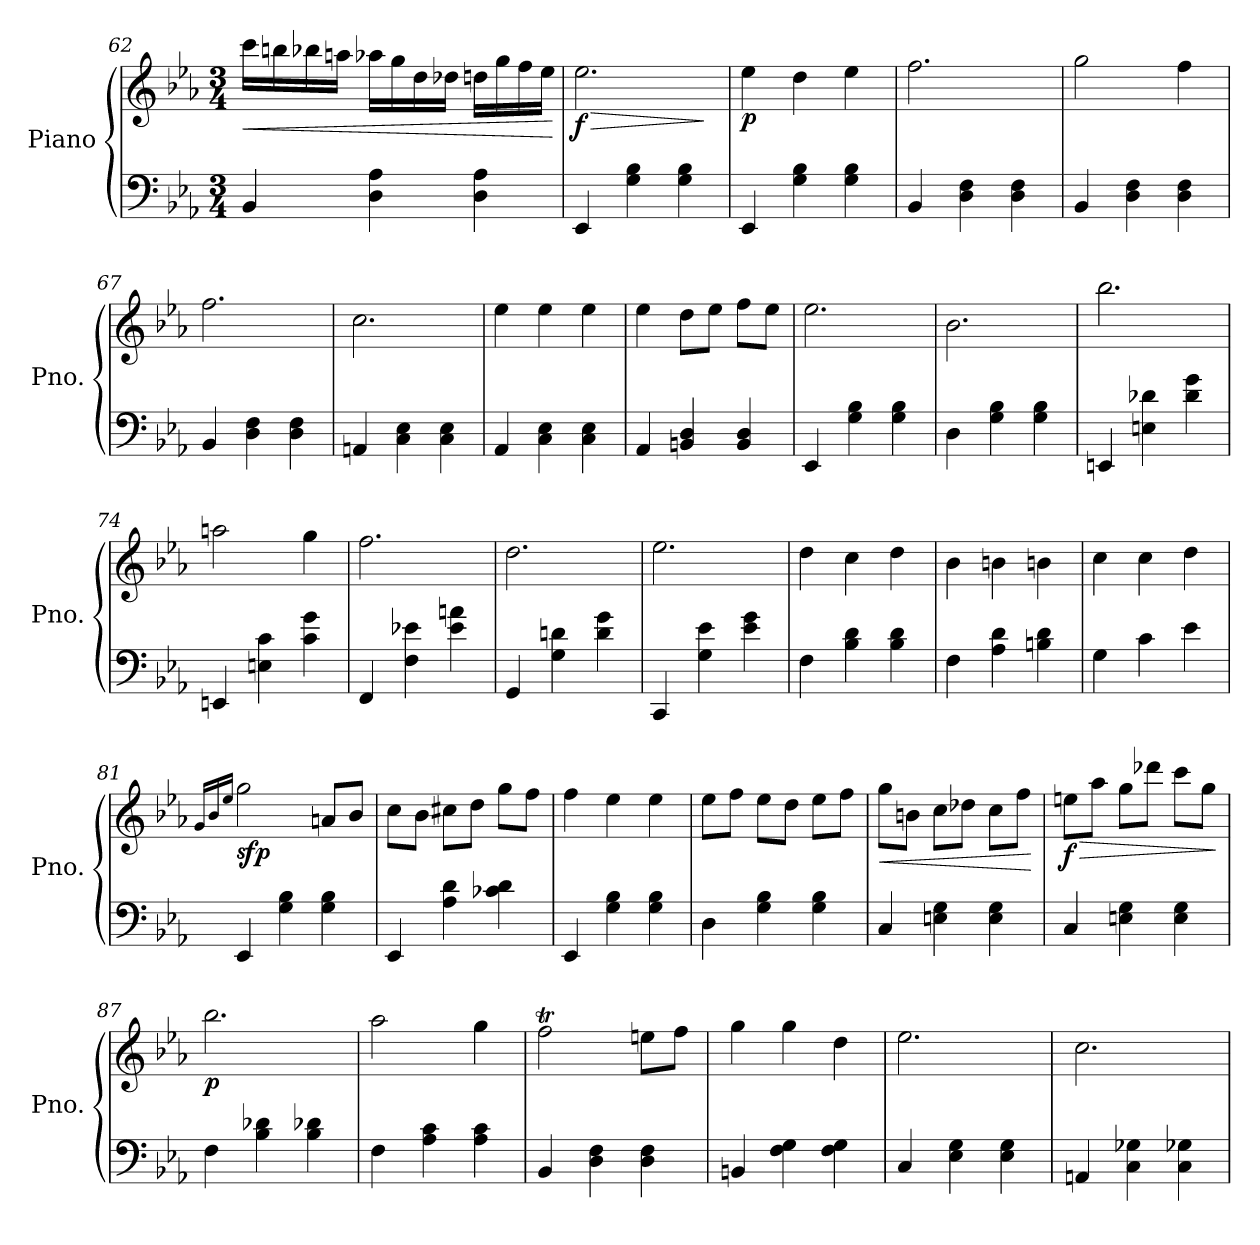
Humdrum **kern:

**kern	**kern	**dynam
*part1	*part1	*part1
*staff2	*staff1	*staff1/2
*I"Piano	*	*
*I'Pno.	*	*
!!LO:LB:g=z
*clefF4	*clefG2	*
*k[b-e-a-]	*k[b-e-a-]	*
*M3/4	*M3/4	*
=62	=62	=62
!	!	!LO:HP:b
4BB-/	16ccc\LL	<
.	16bbn\	.
.	16bb-X\	.
.	16aan\JJ	.
4D\ 4A-\	16aa-X\LL	.
.	16gg\	.
.	16dd\	.
.	16dd-X\JJ	.
4D\ 4A-\	16ddn\LL	.
.	16gg\	.
.	16ff\	.
.	16ee-\JJ	.
.	.	[
=63	=63	=63
!	!	!LO:HP:b
!	!	!LO:DY:n=1:b
4EE-/	2.ee-\	> f
4G\ 4B-\	.	.
4G\ 4B-\	.	.
.	.	]
=64	=64	=64
!	!	!LO:DY:b
4EE-/	4ee-\	p
4G\ 4B-\	4dd\	.
4G\ 4B-\	4ee-\	.
=65	=65	=65
4BB-/	2.ff\	.
4D\ 4F\	.	.
4D\ 4F\	.	.
=66	=66	=66
4BB-/	2gg\	.
4D\ 4F\	.	.
4D\ 4F\	4ff\	.
=67	=67	=67
4BB-/	2.ff\	.
4D\ 4F\	.	.
4D\ 4F\	.	.
=68	=68	=68
4AAn/	2.cc\	.
4C\ 4E-\	.	.
4C\ 4E-\	.	.
=69	=69	=69
4AA-/	4ee-\	.
4C\ 4E-\	4ee-\	.
4C\ 4E-\	4ee-\	.
!!LO:LB:g=z
=70	=70	=70
4AA-/	4ee-\	.
4BBn/ 4D/	8dd\L	.
.	8ee-\J	.
4BB/ 4D/	8ff\L	.
.	8ee-\J	.
=71	=71	=71
4EE-/	2.ee-\	.
4G\ 4B-\	.	.
4G\ 4B-\	.	.
=72	=72	=72
4D\	2.b-\	.
4G\ 4B-\	.	.
4G\ 4B-\	.	.
=73	=73	=73
4EEn/	2.bb-\	.
4En\ 4d-X\	.	.
4d-\ 4g\	.	.
=74	=74	=74
4EEn/	2aan\	.
4En\ 4c\	.	.
4c\ 4g\	4gg\	.
=75	=75	=75
4FF/	2.ff\	.
4F\ 4e-X\	.	.
4e-\ 4an\	.	.
=76	=76	=76
4GG/	2.dd\	.
4G\ 4dn\	.	.
4d\ 4g\	.	.
=77	=77	=77
4CC/	2.ee-\	.
4G\ 4e-\	.	.
4e-\ 4g\	.	.
=78	=78	=78
4F\	4dd\	.
4B-\ 4d\	4cc\	.
4B-\ 4d\	4dd\	.
=79	=79	=79
4F\	4b-\	.
4A-\ 4d\	4bn\	.
4Bn\ 4d\	4bn\	.
!!LO:PB:g=z
=80	=80	=80
4G\	4cc\	.
4c\	4cc\	.
4e-\	4dd\	.
=81	=81	=81
.	16qg/LL	.
.	16qb-/	.
.	16qee-/JJ	.
!	!	!LO:DY:b
4EE-/	2gg\	sfp
4G\ 4B-\	.	.
4G\ 4B-\	8an/L	.
.	8b-/J	.
=82	=82	=82
4EE-/	8cc\L	.
.	8b-\J	.
4A-\ 4d\	8cc#X\L	.
.	8dd\J	.
4c-X\ 4d\	8gg\L	.
.	8ff\J	.
=83	=83	=83
4EE-/	4ff\	.
4G\ 4B-\	4ee-\	.
4G\ 4B-\	4ee-\	.
=84	=84	=84
4D\	8ee-\L	.
.	8ff\J	.
4G\ 4B-\	8ee-\L	.
.	8dd\J	.
4G\ 4B-\	8ee-\L	.
.	8ff\J	.
=85	=85	=85
!	!	!LO:HP:b
4C/	8gg\L	<
.	8bn\J	.
4En\ 4G\	8cc\L	.
.	8dd-X\J	.
4E\ 4G\	8cc\L	.
.	8ff\J	.
.	.	[
=86	=86	=86
!	!	!LO:HP:b
!	!	!LO:DY:n=1:b
4C/	8een\L	> f
.	8aa-\J	.
4En\ 4G\	8gg\L	.
.	8ddd-X\J	.
4E\ 4G\	8ccc\L	.
.	8gg\J	.
.	.	]
!!LO:LB:g=z
=87	=87	=87
!	!	!LO:DY:b
4F\	2.bb-\	p
4B-\ 4d-X\	.	.
4B-\ 4d-X\	.	.
=88	=88	=88
4F\	2aa-\	.
4A-\ 4c\	.	.
4A-\ 4c\	4gg\	.
=89	=89	=89
4BB-/	2ffT\	.
4D\ 4F\	.	.
4D\ 4F\	8een\L	.
.	8ff\J	.
=90	=90	=90
4BBn/	4gg\	.
4F\ 4G\	4gg\	.
4F\ 4G\	4dd\	.
=91	=91	=91
4C/	2.ee-\	.
4E-\ 4G\	.	.
4E-\ 4G\	.	.
=92	=92	=92
4AAn/	2.cc\	.
4C\ 4G-X\	.	.
4C\ 4G-X\	.	.
=	=	=
*-	*-	*-
